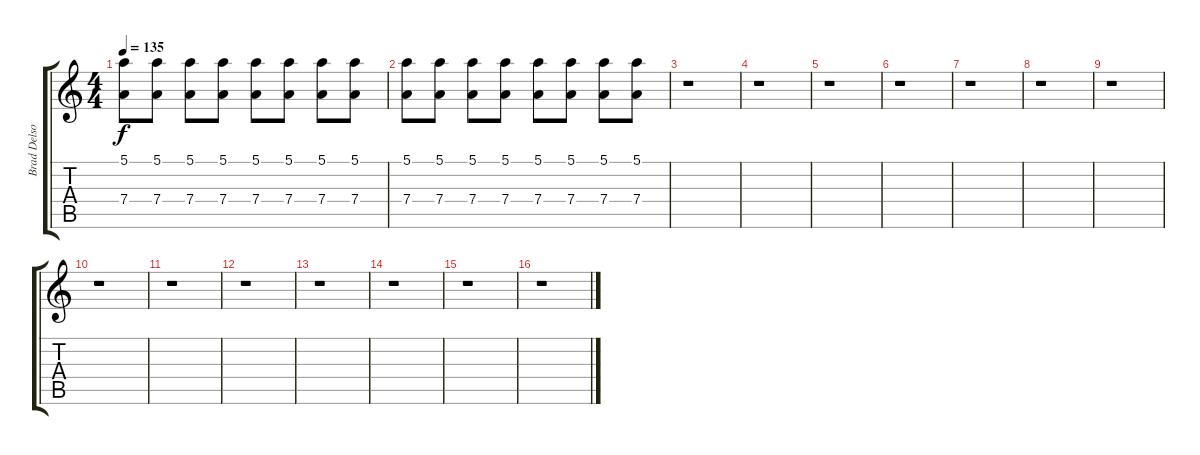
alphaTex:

\track ("Brad Delson - Guitar" "Brad Delso") {instrument overdrivenguitar}
\staff {score tabs}
\tuning (E4 B3 G3 D3 A2 E2) {hide}
\ts (4 4)
\tempo 135
\clef g2
\ks c
(5.1 7.4).8{dy f} (5.1 7.4).8 (5.1 7.4).8 (5.1 7.4).8 (5.1 7.4).8 (5.1 7.4).8 (5.1 7.4).8 (5.1 7.4).8 |
(5.1 7.4).8 (5.1 7.4).8 (5.1 7.4).8 (5.1 7.4).8 (5.1 7.4).8 (5.1 7.4).8 (5.1 7.4).8 (5.1 7.4).8 |
r.1 |
r.1 |
r.1 |
r.1 |
r.1 |
r.1 |
r.1 |
r.1 |
r.1 |
r.1 |
r.1 |
r.1 |
r.1 |
r.1
